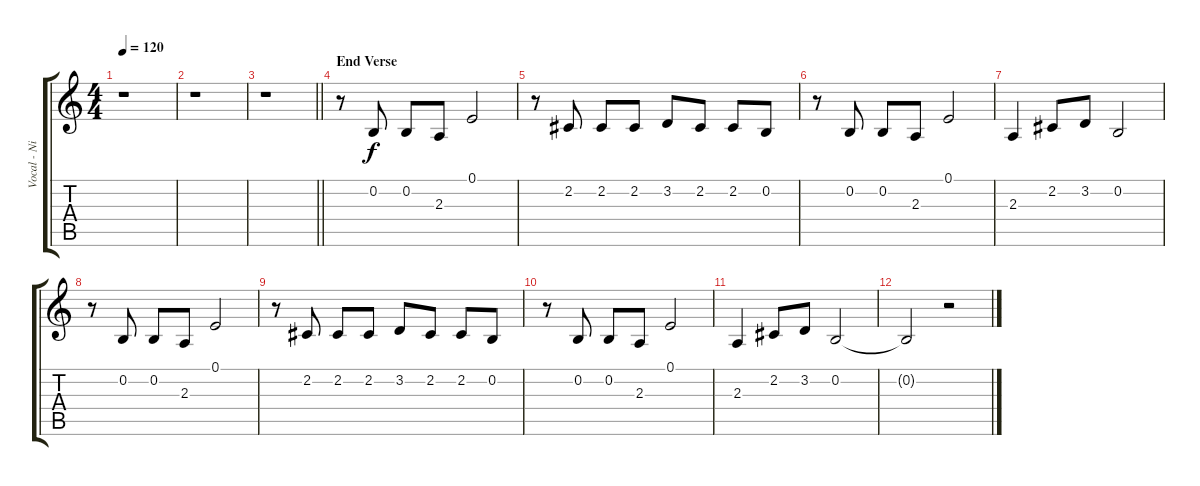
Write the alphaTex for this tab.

\track ("Vocal - Nikola" "Vocal - Ni") {instrument flute}
\staff {score tabs}
\tuning (E4 B3 G3 D3 A2 E2) {hide}
\ts (4 4)
\tempo 120
\clef g2
\ks c
r.1{dy f} |
r.1 |
\barLineRight lightlight
r.1 |
\section ("" "End Verse")
r.8 0.2.8 0.2.8 2.3.8 0.1.2 |
r.8 2.2.8 2.2.8 2.2.8 3.2.8 2.2.8 2.2.8 0.2.8 |
r.8 0.2.8 0.2.8 2.3.8 0.1.2 |
2.3.4 2.2.8 3.2.8 0.2.2 |
r.8 0.2.8 0.2.8 2.3.8 0.1.2 |
r.8 2.2.8 2.2.8 2.2.8 3.2.8 2.2.8 2.2.8 0.2.8 |
r.8 0.2.8 0.2.8 2.3.8 0.1.2 |
2.3.4 2.2.8 3.2.8 0.2.2 |
0.2{t}.2 r.2
